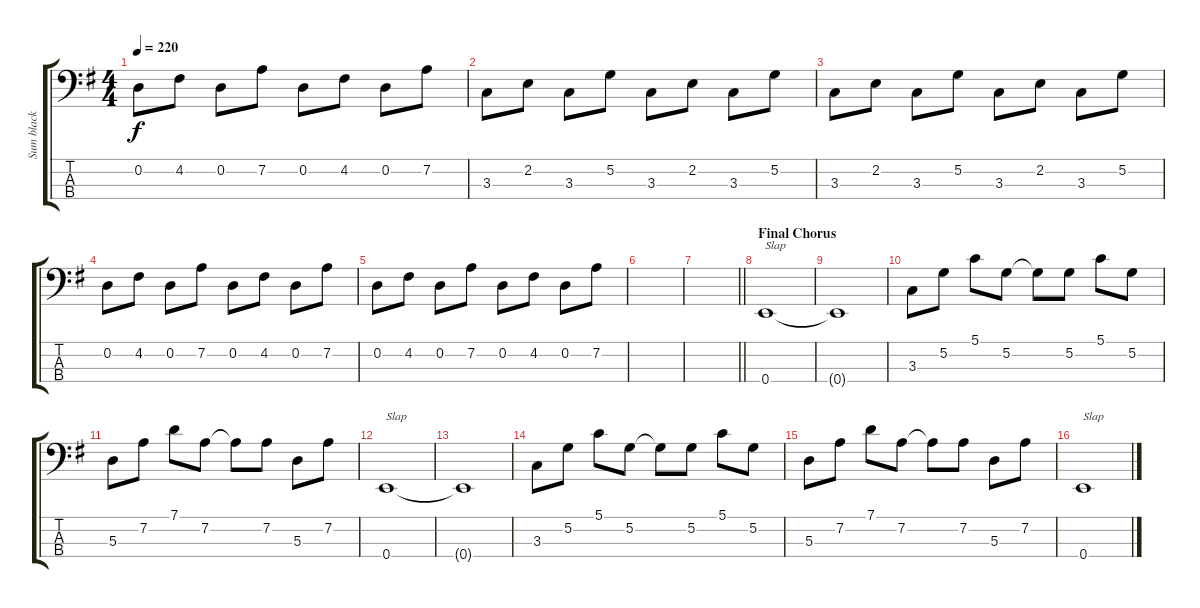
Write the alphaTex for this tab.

\track ("Sum black guy we pull off the street" "Sum black ") {instrument electricbassfinger}
\staff {score tabs}
\tuning (G2 D2 A1 E1) {hide}
\ts (4 4)
\tempo 220
\clef f4
\ks g
0.2.8{dy f} 4.2.8 0.2.8 7.2.8 0.2.8 4.2.8 0.2.8 7.2.8 |
3.3.8 2.2.8 3.3.8 5.2.8 3.3.8 2.2.8 3.3.8 5.2.8 |
3.3.8 2.2.8 3.3.8 5.2.8 3.3.8 2.2.8 3.3.8 5.2.8 |
0.2.8 4.2.8 0.2.8 7.2.8 0.2.8 4.2.8 0.2.8 7.2.8 |
0.2.8 4.2.8 0.2.8 7.2.8 0.2.8 4.2.8 0.2.8 7.2.8 |
|
\barLineRight lightlight
|
\section ("" "Final Chorus")
0.4.1{txt "Slap"} |
0.4{t}.1 |
3.3.8 5.2.8 5.1.8 5.2.8 5.2{t}.8 5.2.8 5.1.8 5.2.8 |
5.3.8 7.2.8 7.1.8 7.2.8 7.2{t}.8 7.2.8 5.3.8 7.2.8 |
0.4.1{txt "Slap"} |
0.4{t}.1 |
3.3.8 5.2.8 5.1.8 5.2.8 5.2{t}.8 5.2.8 5.1.8 5.2.8 |
5.3.8 7.2.8 7.1.8 7.2.8 7.2{t}.8 7.2.8 5.3.8 7.2.8 |
0.4.1{txt "Slap"}
